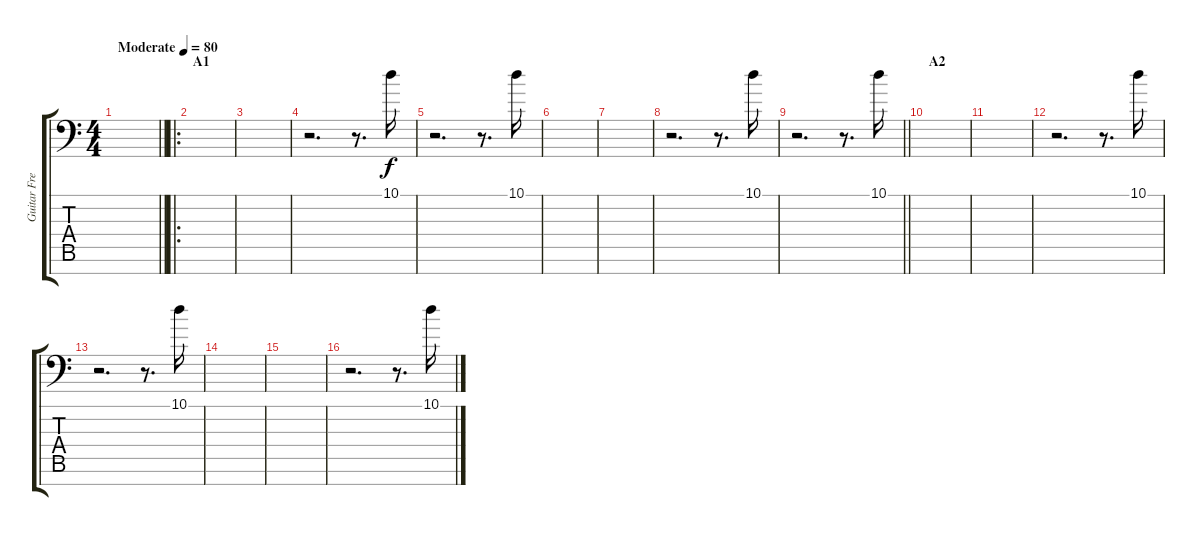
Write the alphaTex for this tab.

\track ("Guitar Fret Noise" "Guitar Fre") {instrument guitarfretnoise}
\staff {score tabs}
\tuning (E4 B3 G3 D3 A2 E2 C-1) {hide}
\ts (4 4)
\tempo (80 "Moderate")
\clef f4
\barLineRight lightlight
\ks c
|
\ro
\section ("" "A1")
|
|
r.2{d} r.8{d} 10.1.16 |
r.2{d} r.8{d} 10.1.16 |
|
|
r.2{d} r.8{d} 10.1.16 |
\barLineRight lightlight
r.2{d} r.8{d} 10.1.16 |
\section ("" "A2")
|
|
r.2{d} r.8{d} 10.1.16 |
r.2{d} r.8{d} 10.1.16 |
|
|
r.2{d} r.8{d} 10.1.16
